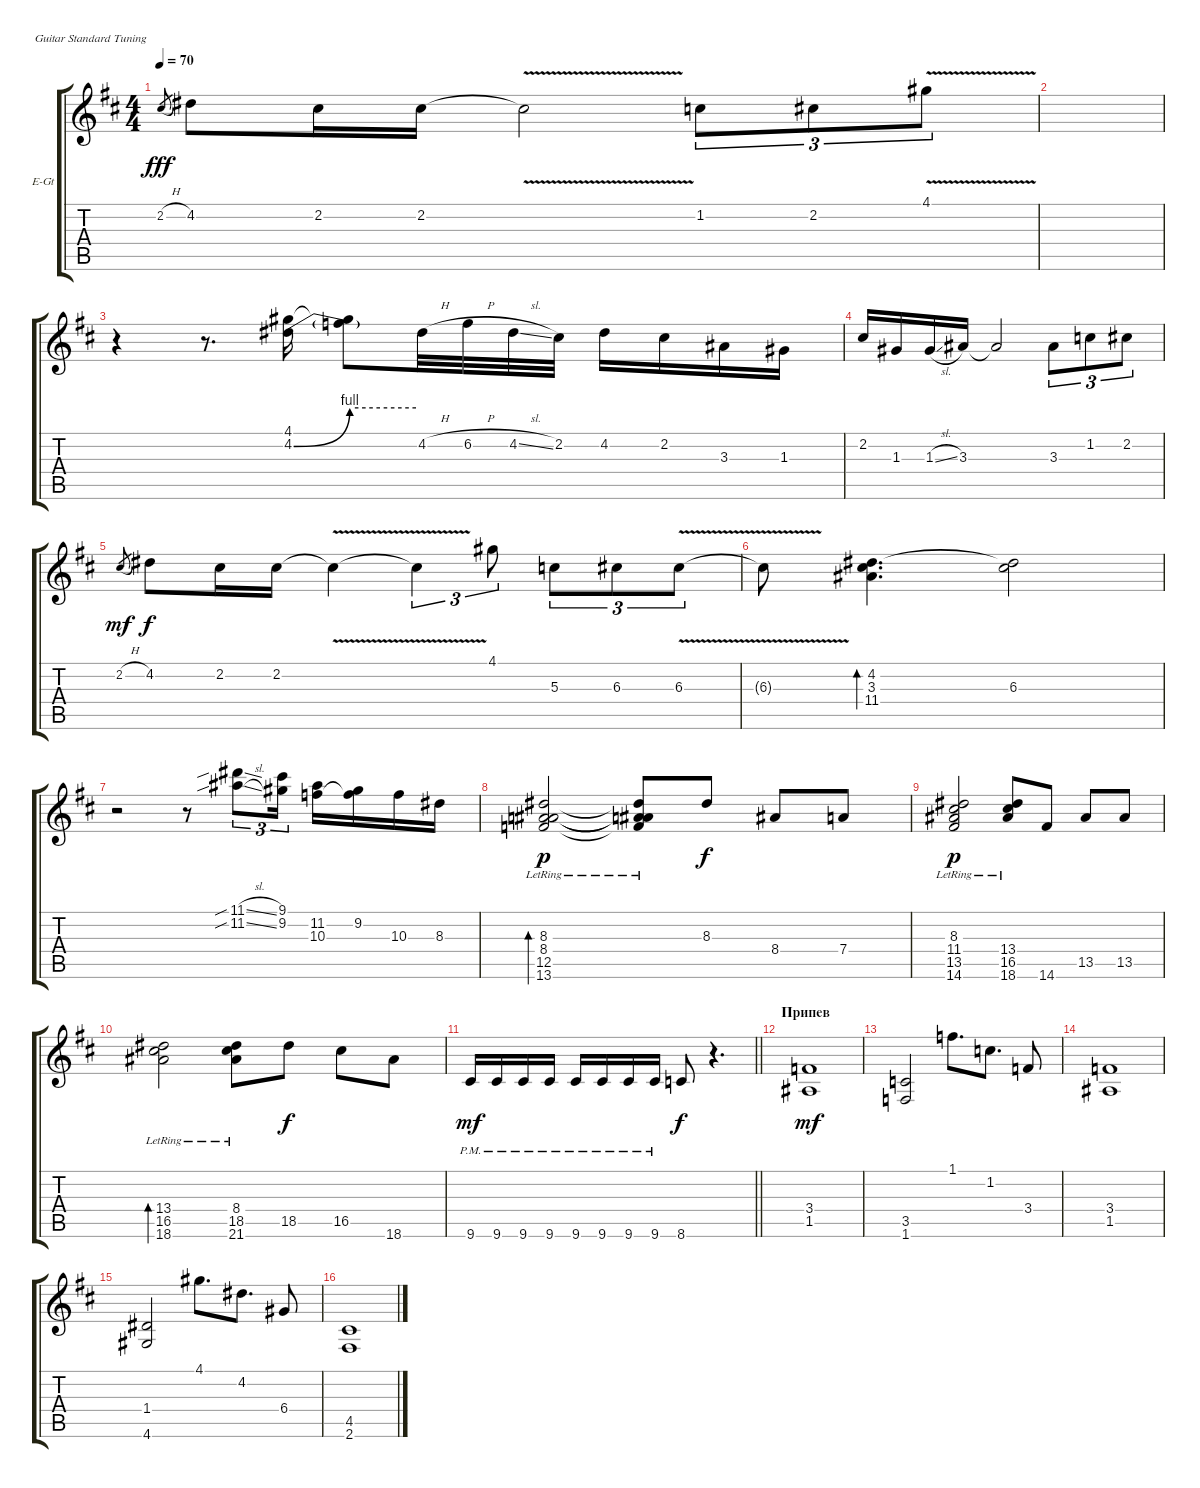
\bracketExtendMode groupsimilarinstruments
\firstSystemTrackNameOrientation horizontal
\otherSystemsTrackNameOrientation horizontal
\track ("Виктор Смольский" "E-Gt") {instrument distortionguitar}
\staff {score tabs}
\tuning (E4 B3 G3 D3 A2 E2)
\ts (4 4)
\tempo 70
\clef g2
\scale
0.333333
\ks bminor
2.2{h}.8{gr dy fff} 4.2.8 2.2.16 2.2.16 2.2{v t}.2 1.2.8{tu (3 2)} 2.2.8{tu (3 2)} 4.1{v}.8{tu (3 2)} |
\scale
0.333333 |
\scale
0.333333 r.4 r.8{d} (4.1 4.2{be (bend 0 0 60 4)}).16 (4.1{t} 4.2{be (hold 0 4 60 4) t}).8 4.2{h}.32 6.2{h}.32 4.2{sl}.32 2.2.32 4.2.16 2.2.16 3.3.16 1.3.16 |
\scale
0.333333 2.2.16 1.3.16 1.3{sl}.16 3.3.16 3.3{t}.2 3.3.8{tu (3 2)} 1.2.8{tu (3 2)} 2.2.8{tu (3 2)} |
\scale
0.333333 2.2{h}.8{gr dy mf} 4.2.8{dy f} 2.2.16 2.2.16 2.2{v t}.4 2.2{v t}.4{tu (3 2)} 4.1.8{tu (3 2)} 5.3.8{tu (3 2)} 6.3.8{tu (3 2)} 6.3{v}.8{tu (3 2)} |
\scale
0.333333 6.3{v t}.8 (4.2 3.3 11.4).4{d bd 60} (4.2{t} 6.3).2 |
\scale
0.333333 r.2 r.8 (11.1{sib sl} 11.2{sib sl}).8{tu (3 2)} (9.1 9.2).16{tu (3 2)} (11.2 10.3).16 (9.2 10.3{t}).16 10.3.16 8.3.16 |
\scale
0.333333 (8.3{lr} 8.4{lr} 12.5{lr} 13.6{lr}).2{bd 60 dy p} (8.3{lr t} 8.4{lr t} 12.5{lr t} 13.6{lr t}).8 8.3.8{dy f} 8.4.8 7.4.8 |
\scale
0.333333 (8.3{lr} 11.4{lr} 13.5{lr} 14.6{lr}).2{dy p} (13.4{lr} 16.5{lr} 18.6{lr}).8 14.6.8 13.5.8 13.5.8 |
\scale
0.333333 (13.4{lr} 16.5{lr} 18.6{lr}).2{bd 60} (18.5{lr} 21.6{lr} 8.4{lr}).8 18.5.8{dy f} 16.5.8 18.6.8 |
\scale
0.333333
\barLineRight lightlight
9.6{pm}.16{dy mf} 9.6{pm}.16 9.6{pm}.16 9.6{pm}.16 9.6{pm}.16 9.6{pm}.16 9.6{pm}.16 9.6{pm}.16 8.6.8{dy f} r.4{d} |
\section ("" "Припев")
\scale
0.333333 (3.4 1.5).1{dy mf} |
\scale
0.333333 (3.5 1.6).2 1.1.8{d} 1.2.8{d} 3.4.8 |
\scale
0.333333 (3.4 1.5).1 |
\scale
0.333333 (1.4 4.6).2 4.1.8{d} 4.2.8{d} 6.4.8 |
\scale
0.333333 (4.5 2.6).1
